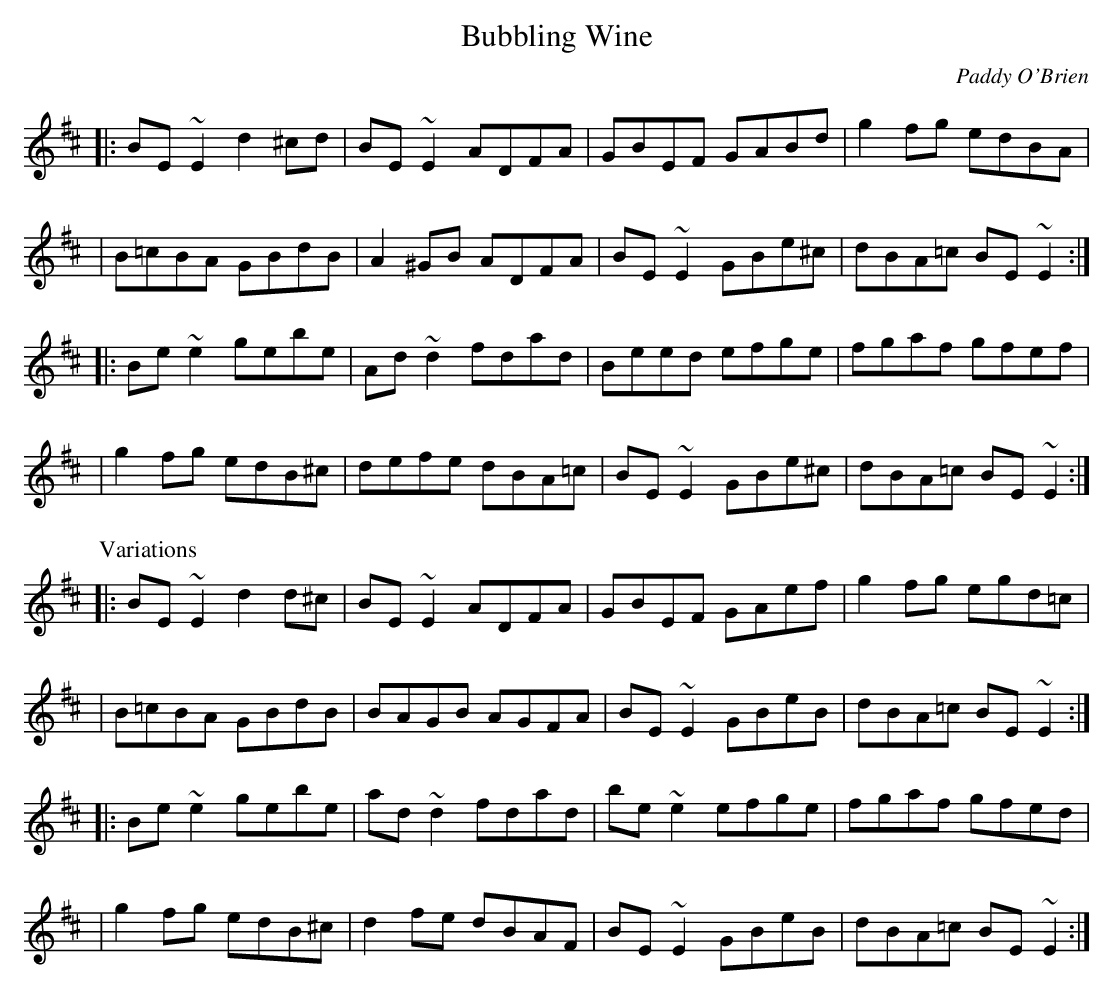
X:1
T: Bubbling Wine
C: Paddy O'Brien
M: C |
K: Edor
|: BE~E2 d2^cd | BE~E2 ADFA | GBEF  GABd  | g2fg  edBA |
|  B=cBA GBdB  | A2^GB ADFA | BE~E2 GBe^c | dBA=c BE~E2 :|
|: Be~e2 gebe  | Ad~d2 fdad | Beed  efge  | fgaf  gfef |
|  g2fg edB^c  | defe dBA=c | BE~E2 GBe^c | dBA=c BE~E2 :|
P: Variations
|: BE~E2 d2d^c | BE~E2 ADFA | GBEF  GAef | g2fg  egd=c |
|  B=cBA GBdB  | BAGB  AGFA | BE~E2 GBeB | dBA=c BE~E2 :|
|: Be~e2 gebe  | ad~d2 fdad | be~e2 efge | fgaf  gfed |
|  g2fg  edB^c | d2fe  dBAF | BE~E2 GBeB | dBA=c BE~E2 :|
